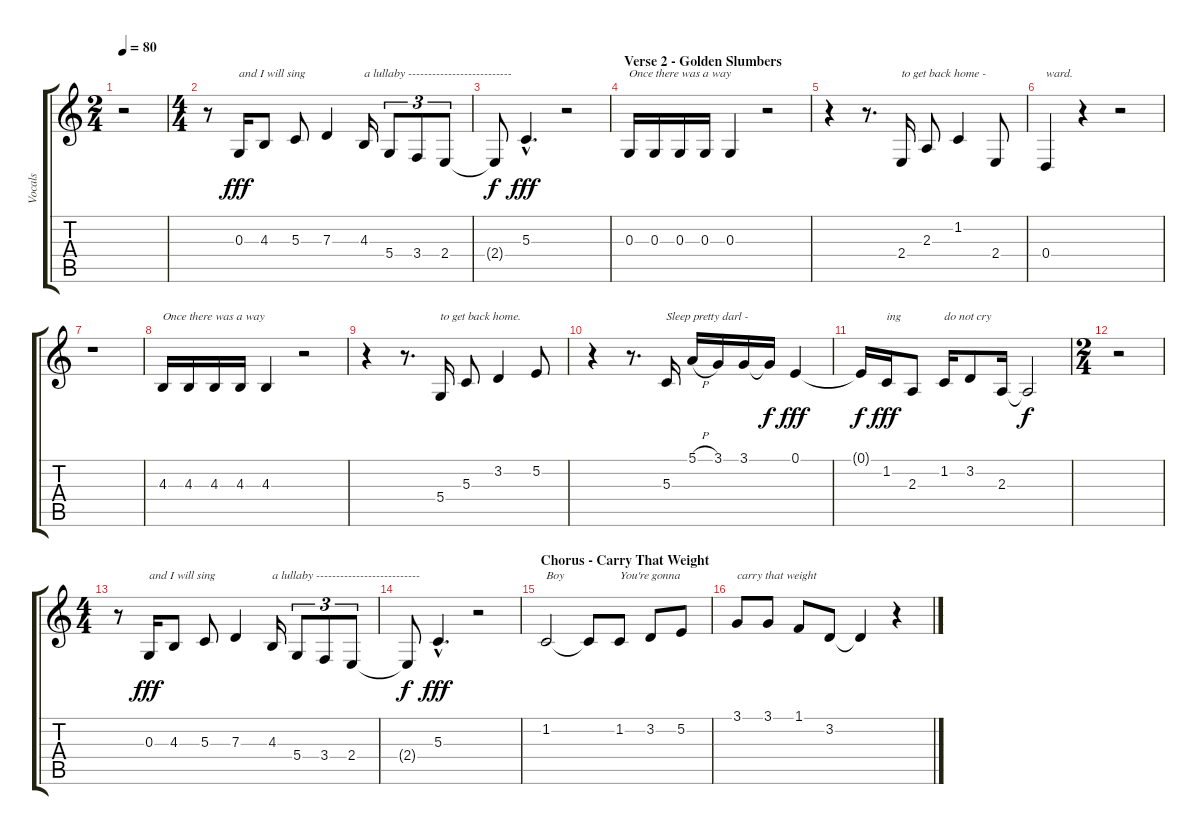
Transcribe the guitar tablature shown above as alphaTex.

\track ("Vocals" "Vocals") {instrument choiraahs}
\staff {score tabs}
\tuning (E4 B3 G3 D3 A2 E2) {hide}
\ts (2 4)
\tempo 80
\clef g2
\ks c
r.2{dy f} |
\ts (4 4)
r.8 0.3.16{txt "and I will sing" dy fff} 4.3.8 5.3.8 7.3.4 4.3.16{txt "a lullaby --------------------------"} 5.4.8{tu (3 2)} 3.4.8{tu (3 2)} 2.4.8{tu (3 2)} |
2.4{t}.8{dy f} 5.3{hac}.4{d dy fff} r.2 |
\section ("" "Verse 2 - Golden Slumbers")
0.3.16{txt "Once there was a way"} 0.3.16 0.3.16 0.3.16 0.3.4 r.2 |
r.4 r.8{d} 2.4.16{txt "to get back home -"} 2.3.8 1.2.4 2.4.8 |
0.4.4{txt "ward."} r.4 r.2 |
r.1 |
4.3.16{txt "Once there was a way"} 4.3.16 4.3.16 4.3.16 4.3.4 r.2 |
r.4 r.8{d} 5.4.16{txt "to get back home."} 5.3.8 3.2.4 5.2.8 |
r.4 r.8{d} 5.3.16{txt "Sleep pretty darl -"} 5.1{h}.16 3.1.16 3.1.16 3.1{t}.16{dy f} 0.1.4{dy fff} |
0.1{t}.16{dy f} 1.2.16{txt "ing" dy fff} 2.3.8 1.2.16{txt "do not cry"} 3.2.8 2.3.16 2.3{t}.2{dy f} |
\ts (2 4)
r.2 |
\ts (4 4)
r.8 0.3.16{txt "and I will sing" dy fff} 4.3.8 5.3.8 7.3.4 4.3.16{txt "a lullaby --------------------------"} 5.4.8{tu (3 2)} 3.4.8{tu (3 2)} 2.4.8{tu (3 2)} |
2.4{t}.8{dy f} 5.3{hac}.4{d dy fff} r.2 |
\section ("" "Chorus - Carry That Weight")
1.2.2{txt "Boy" volume 16 instrument altosax} 1.2{t}.8 1.2.8{txt "You're gonna"} 3.2.8 5.2.8 |
3.1.8{txt "carry that weight"} 3.1.8 1.1.8 3.2.8 3.2{t}.4 r.4
